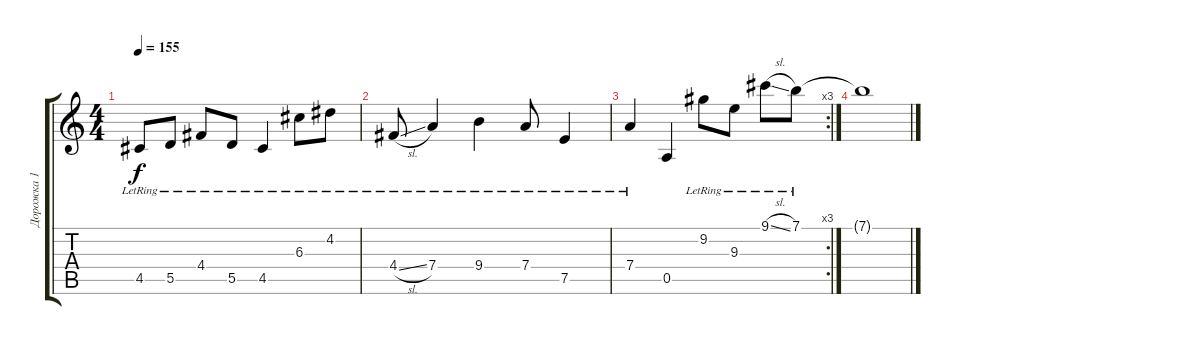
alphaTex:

\track ("Дорожка 1" "Дорожка 1") {instrument electricguitarclean}
\staff {score tabs}
\tuning (E4 B3 G3 D3 A2 D2) {hide}
\ts (4 4)
\tempo 155
\clef g2
\ks c
4.5{lr}.8{dy f} 5.5{lr}.8 4.4{lr}.8 5.5{lr}.8 4.5{lr}.4 6.3{lr}.8 4.2{lr}.8 |
4.4{sl lr}.8 7.4{lr}.4 9.4{lr}.4 7.4{lr}.8 7.5{lr}.4 |
\rc 3
7.4{lr}.4 0.5.4 9.2{lr}.8 9.3{lr}.8 9.1{sl lr}.8 7.1{lr}.8 |
7.1{t}.1
